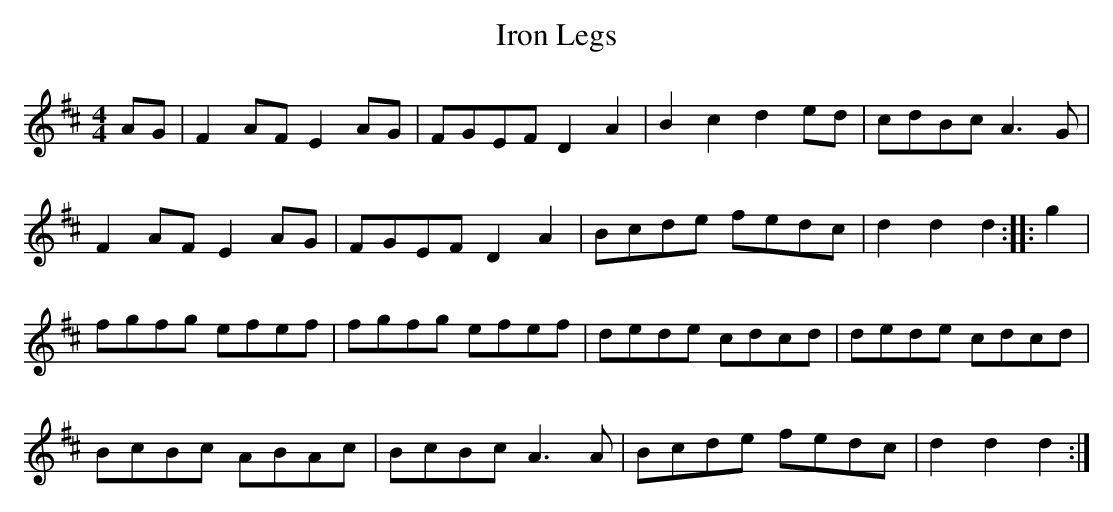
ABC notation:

X:1
T:Iron Legs
M:4/4
L:1/8
K:D
AG | F2 AF E2 AG | FGEF D2 A2 | B2 c2 d2 ed | cdBc A3 G |
F2 AF E2 AG | FGEF D2 A2 | Bcde fedc | d2 d2 d2 :: g2 |
fgfg efef | fgfg efef | dede cdcd | dede cdcd |
BcBc ABAc | BcBc A3 A | Bcde fedc | d2 d2 d2 :|
